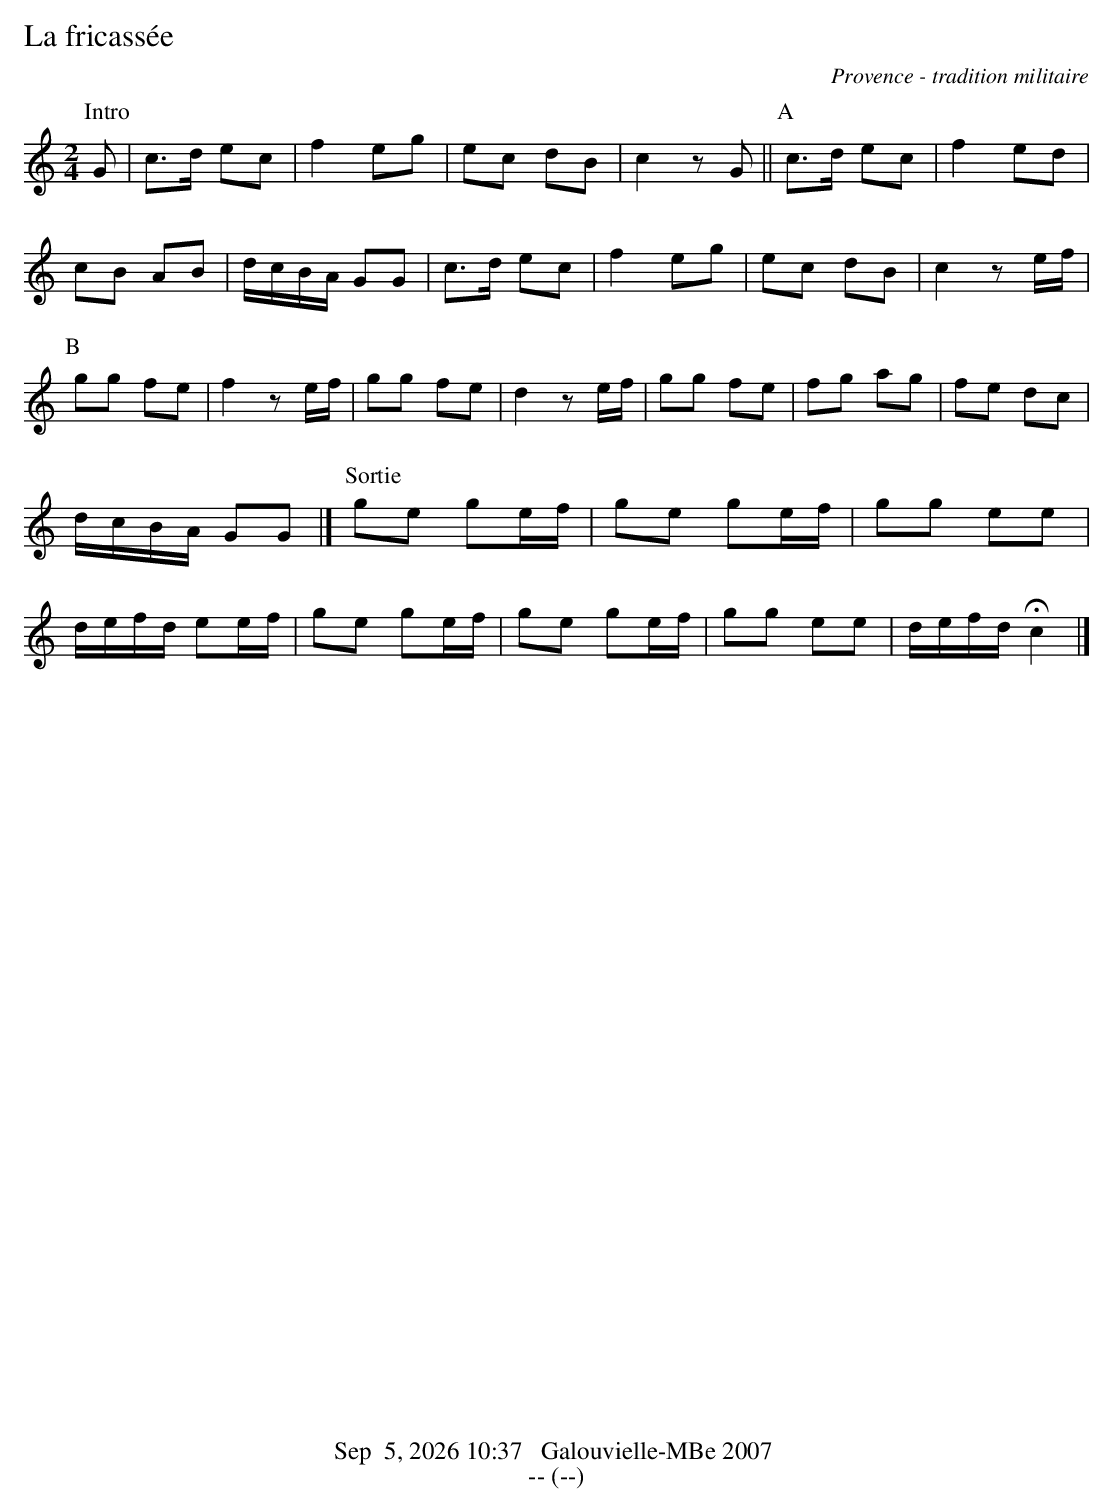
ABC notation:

X:1
T:La fricassée
O:Provence - tradition militaire
M:2/4
L:1/8
K:Cmaj
P:Intro
V:1
G | c>d ec | f2 eg | ec dB | c2 zG ||
P:A
c>d ec | f2 ed | cB AB | d/2c/2B/2A/2 GG |
c>d ec | f2 eg | ec dB | c2 ze/2f/2 |
P:B
gg fe | f2 ze/2f/2 | gg fe | d2 ze/2f/2 |
gg fe | fg ag | fe dc | d/2c/2B/2A/2 GG |]
P:Sortie
ge ge/2f/2 | ge ge/2f/2 | gg ee | d/2e/2f/2d/2 ee/2f/2 |
ge ge/2f/2 | ge ge/2f/2 | gg ee | d/2e/2f/2d/2 Hc2 |]
